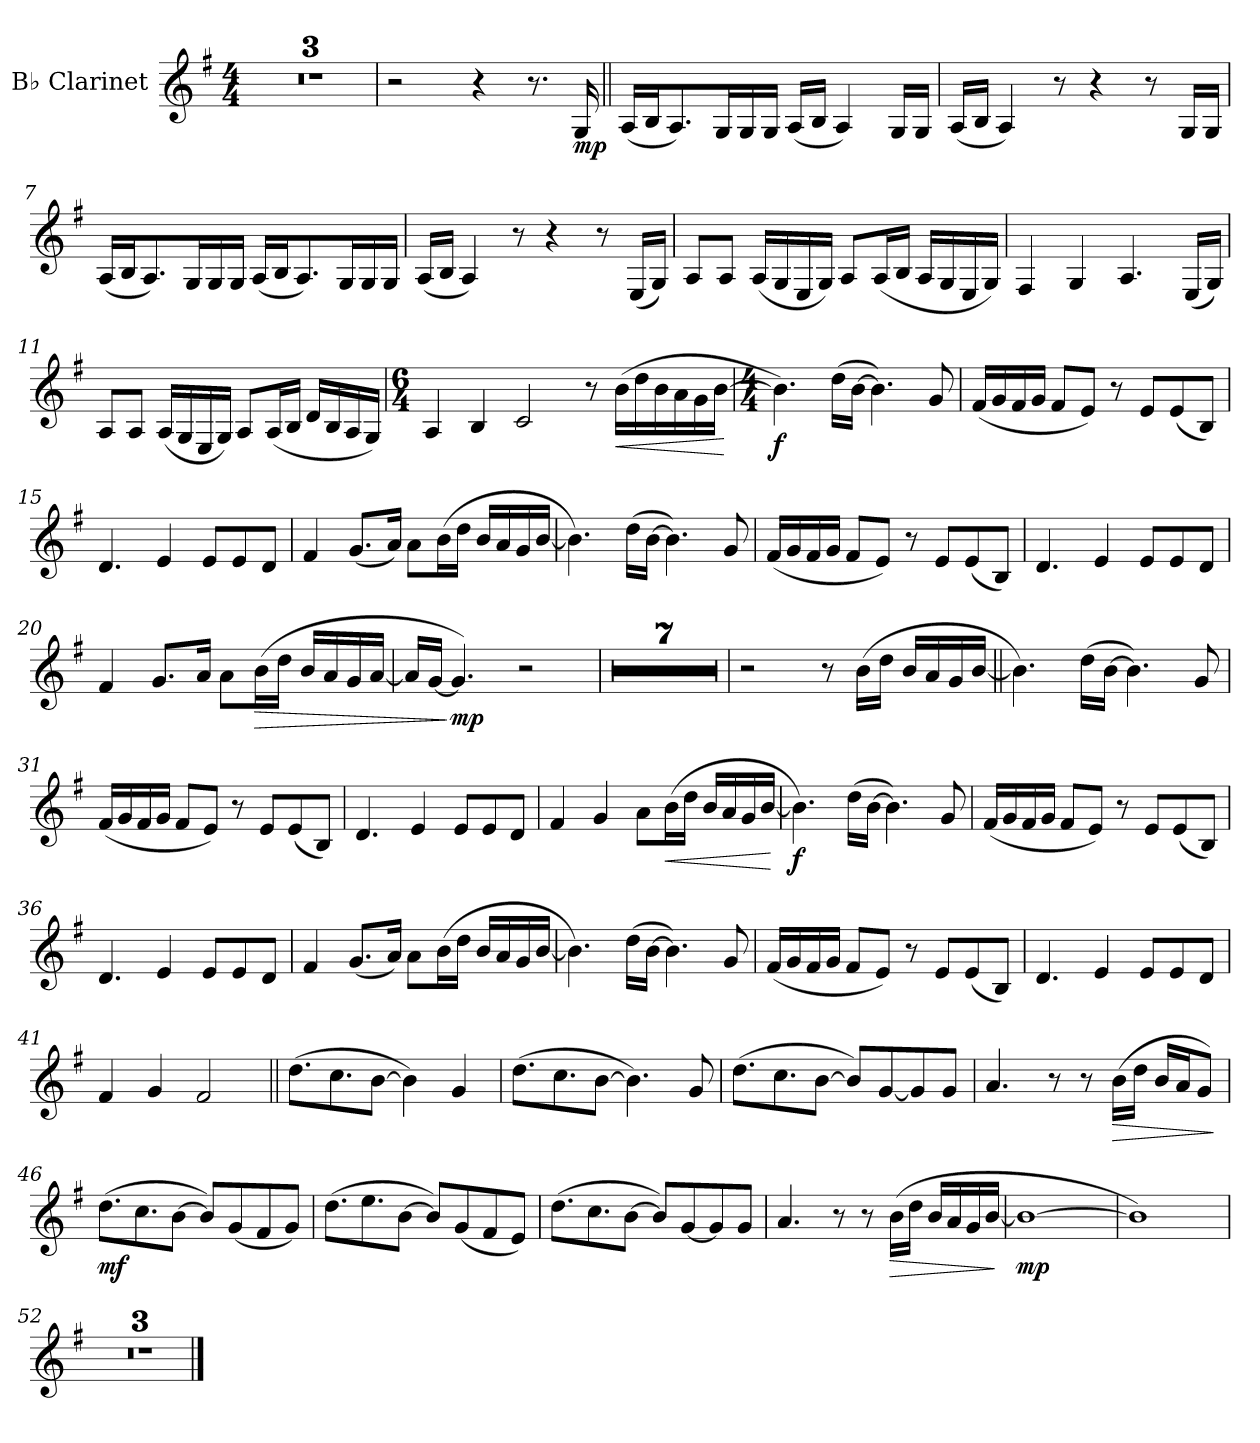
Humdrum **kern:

**kern	**dynam
*part1	*part1
*staff1	*staff1
*I"B♭ Clarinet	*
*I'B♭ Cl.	*
*clefG2	*
*ITrd1c2	*
*k[b-]	*
*M4/4	*
*MM68	*
=1	=1
1r	.
=2	=2
1r	.
=3	=3
1r	.
=4	=4
2r	.
4r	.
8.r	.
!	!LO:DY:b
16F/	mp
=5||	=5||
(16G/LL	.
16A/J	.
8.G/)	.
16F/L	.
16F/	.
16F/JJ	.
(16G/LL	.
16A/JJ	.
4G/)	.
16F/LL	.
16F/JJ	.
=6	=6
(16G/LL	.
16A/JJ	.
4G/)	.
8r	.
4r	.
8r	.
16F/LL	.
16F/JJ	.
!!LO:LB:g=z
=7	=7
(16G/LL	.
16A/J	.
8.G/)	.
16F/L	.
16F/	.
16F/JJ	.
(16G/LL	.
16A/J	.
8.G/)	.
16F/L	.
16F/	.
16F/JJ	.
=8	=8
(16G/LL	.
16A/JJ	.
4G/)	.
8r	.
4r	.
8r	.
(16D/LL	.
16F/JJ)	.
=9	=9
8G/L	.
8G/J	.
(16G/LL	.
16F/	.
16D/	.
16F/JJ)	.
8G/L	.
(16G/L	.
16A/JJ	.
16G/LL	.
16F/	.
16D/	.
16F/JJ)	.
!!LO:LB:g=z
=10	=10
4E/	.
4F/	.
4.G/	.
(16D/LL	.
16F/JJ)	.
=11	=11
8G/L	.
8G/J	.
(16G/LL	.
16F/	.
16D/	.
16F/JJ)	.
8G/L	.
(16G/L	.
16A/JJ	.
16c/LL	.
16A/	.
16G/	.
16F/JJ)	.
=12	=12
*M6/4	*
4G/	.
4A/	.
2B-/	.
8r	.
!	!LO:HP:b
(16a\LL	<
16cc\	.
16a\	.
16g\	.
16f\	.
[16a\JJ	.
.	[
=13	=13
*M4/4	*
!	!LO:DY:b
4.a\])	f
(16cc\LL	.
[16a\JJ	.
4.a\])	.
8f/	.
!!LO:LB:g=z
=14	=14
(16e/LL	.
16f/	.
16e/	.
16f/JJ	.
8e/L	.
8d/J)	.
8r	.
8d/L	.
(8d/	.
8A/J)	.
=15	=15
4.c/	.
4d/	.
8d/L	.
8d/	.
8c/J	.
=16	=16
4e/	.
(8.f/L	.
16g/Jk)	.
8g\L	.
(16a\L	.
16cc\JJ	.
16a/LL	.
16g/	.
16f/	.
[16a/JJ	.
=17	=17
4.a\])	.
(16cc\LL	.
[16a\JJ	.
4.a\])	.
8f/	.
=18	=18
(16e/LL	.
16f/	.
16e/	.
16f/JJ	.
8e/L	.
8d/J)	.
8r	.
8d/L	.
(8d/	.
8A/J)	.
!!LO:LB:g=z
=19	=19
4.c/	.
4d/	.
8d/L	.
8d/	.
8c/J	.
=20	=20
4e/	.
8.f/L	.
16g/Jk	.
8g\L	.
!	!LO:HP:b
(16a\L	>
16cc\JJ	.
16a/LL	.
16g/	.
16f/	.
[16g/JJ	.
=21	=21
16g/LL]	.
[16f/JJ	.
!	!LO:DY:n=1:b
4.f/])	] mp
2r	.
=22	=22
1r	.
=23	=23
1r	.
=24	=24
1r	.
=25	=25
1r	.
=26	=26
1r	.
=27	=27
1r	.
=28	=28
1r	.
!!LO:LB:g=z
=29	=29
2r	.
8r	.
(16a\LL	.
16cc\JJ	.
16a/LL	.
16g/	.
16f/	.
[16a/JJ	.
=30||	=30||
4.a\])	.
(16cc\LL	.
[16a\JJ	.
4.a\])	.
8f/	.
=31	=31
(16e/LL	.
16f/	.
16e/	.
16f/JJ	.
8e/L	.
8d/J)	.
8r	.
8d/L	.
(8d/	.
8A/J)	.
=32	=32
4.c/	.
4d/	.
8d/L	.
8d/	.
8c/J	.
=33	=33
4e/	.
4f/	.
8g\L	.
!	!LO:HP:b
(16a\L	<
16cc\JJ	.
16a/LL	.
16g/	.
16f/	.
[16a/JJ	.
.	[
!!LO:LB:g=z
=34	=34
!	!LO:DY:b
4.a\])	f
(16cc\LL	.
[16a\JJ	.
4.a\])	.
8f/	.
=35	=35
(16e/LL	.
16f/	.
16e/	.
16f/JJ	.
8e/L	.
8d/J)	.
8r	.
8d/L	.
(8d/	.
8A/J)	.
=36	=36
4.c/	.
4d/	.
8d/L	.
8d/	.
8c/J	.
=37	=37
4e/	.
(8.f/L	.
16g/Jk)	.
8g\L	.
(16a\L	.
16cc\JJ	.
16a/LL	.
16g/	.
16f/	.
[16a/JJ	.
=38	=38
4.a\])	.
(16cc\LL	.
[16a\JJ	.
4.a\])	.
8f/	.
!!LO:LB:g=z
=39	=39
(16e/LL	.
16f/	.
16e/	.
16f/JJ	.
8e/L	.
8d/J)	.
8r	.
8d/L	.
(8d/	.
8A/J)	.
=40	=40
4.c/	.
4d/	.
8d/L	.
8d/	.
8c/J	.
=41	=41
4e/	.
4f/	.
2e/	.
=42||	=42||
(8.cc\L	.
8.b-\	.
[8a\J	.
4a\])	.
4f/	.
=43	=43
(8.cc\L	.
8.b-\	.
[8a\J	.
4.a\])	.
8f/	.
=44	=44
(8.cc\L	.
8.b-\	.
[8a\J	.
8a/L])	.
[8f/	.
8f/]	.
8f/J	.
!!LO:LB:g=z
=45	=45
4.g/	.
8r	.
8r	.
!	!LO:HP:b
(16a\LL	>
16cc\JJ	.
16a/LL	.
16g/J	.
8f/J)	.
.	]
=46	=46
!	!LO:DY:b
(8.cc\L	mf
8.b-\	.
[8a\J	.
8a/L])	.
(8f/	.
8e/	.
8f/J)	.
=47	=47
(8.cc\L	.
8.dd\	.
[8a\J	.
8a/L])	.
(8f/	.
8e/	.
8d/J)	.
=48	=48
(8.cc\L	.
8.b-\	.
[8a\J	.
8a/L])	.
[8f/	.
8f/]	.
8f/J	.
=49	=49
4.g/	.
8r	.
8r	.
!	!LO:HP:b
(16a\LL	>
16cc\JJ	.
16a/LL	.
16g/	.
16f/	.
[16a/JJ	.
.	]
=50	=50
!	!LO:DY:b
1a_	mp
!!LO:PB:g=z
=51	=51
1a])	.
=52	=52
1r	.
=53	=53
1r	.
=54	=54
1r	.
==	==
*-	*-
